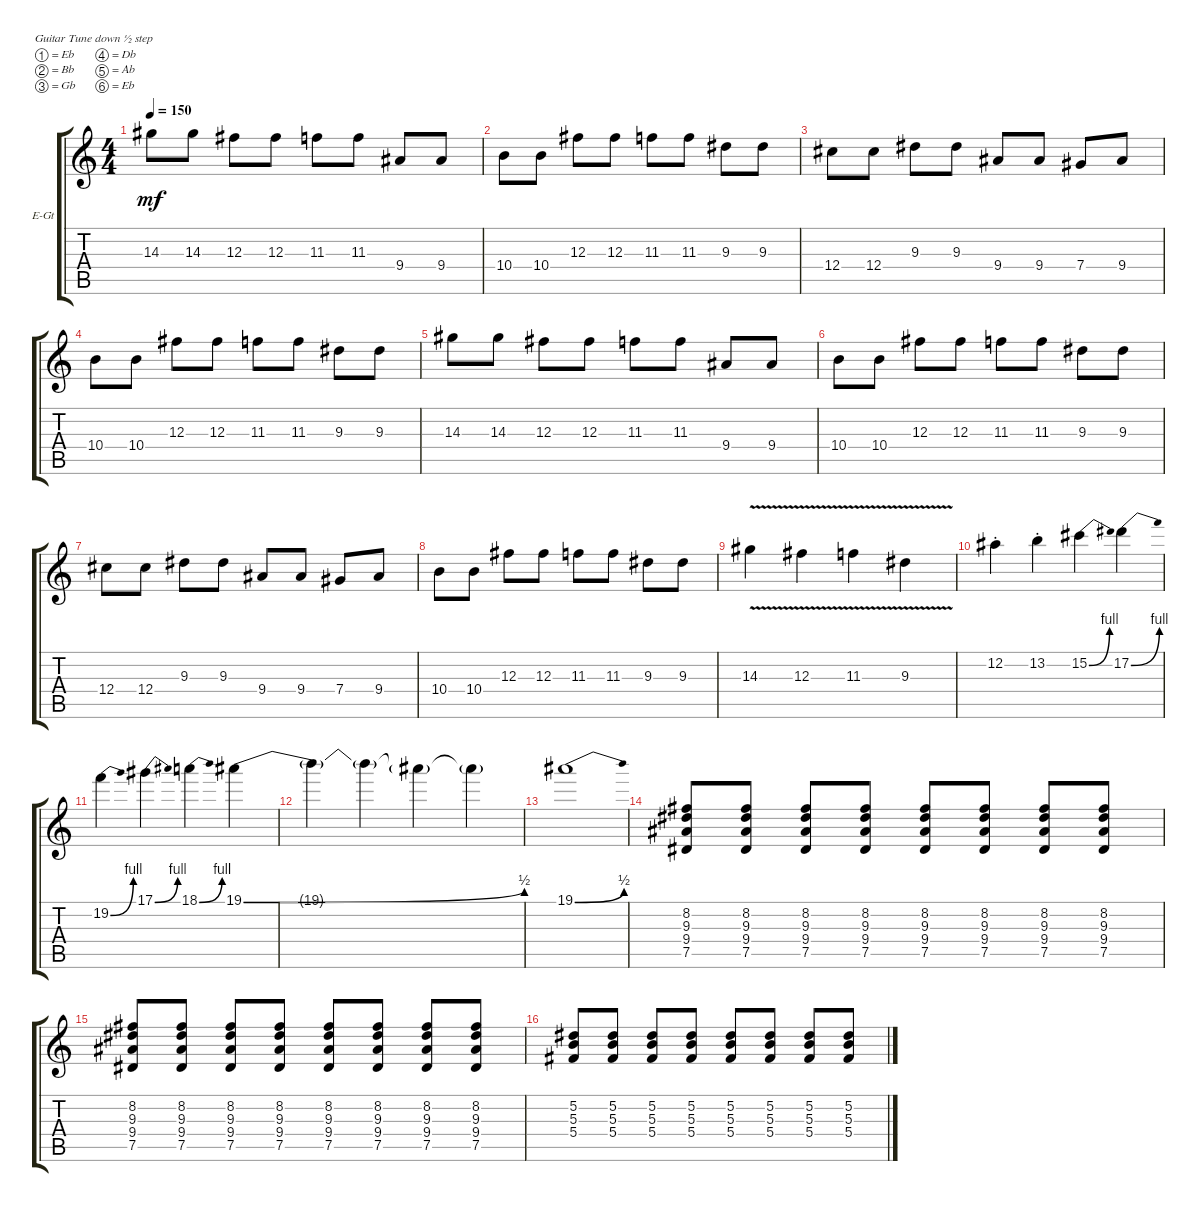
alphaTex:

\defaultSystemsLayout 4
\bracketExtendMode groupsimilarinstruments
\firstSystemTrackNameOrientation horizontal
\otherSystemsTrackNameOrientation horizontal
\track ("Electric Guitar" "E-Gt") {instrument overdrivenguitar}
\staff {score tabs}
\tuning (Eb4 Bb3 Gb3 Db3 Ab2 Eb2)
\ts (4 4)
\tempo 150
\clef g2
\ks c
14.3.8{dy mf} 14.3.8 12.3.8 12.3.8 11.3.8 11.3.8 9.4.8 9.4.8 |
10.4.8 10.4.8 12.3.8 12.3.8 11.3.8 11.3.8 9.3.8 9.3.8 |
12.4.8 12.4.8 9.3.8 9.3.8 9.4.8 9.4.8 7.4.8 9.4.8 |
10.4.8 10.4.8 12.3.8 12.3.8 11.3.8 11.3.8 9.3.8 9.3.8 |
14.3.8 14.3.8 12.3.8 12.3.8 11.3.8 11.3.8 9.4.8 9.4.8 |
10.4.8 10.4.8 12.3.8 12.3.8 11.3.8 11.3.8 9.3.8 9.3.8 |
12.4.8 12.4.8 9.3.8 9.3.8 9.4.8 9.4.8 7.4.8 9.4.8 |
10.4.8 10.4.8 12.3.8 12.3.8 11.3.8 11.3.8 9.3.8 9.3.8 |
14.3{v}.4 12.3{v}.4 11.3{v}.4 9.3{v}.4 |
12.2{st}.4 13.2{st}.4 15.2{be (bend 0 0 15 4)}.4 17.2{be (bend 0 0 15 4)}.4 |
19.2{be (bend 0 0 15 4)}.4 17.1{be (bend 0 0 15 4)}.4 18.1{be (bend 0 0 15 4)}.4 19.1{be (bend 0 0 16.2 2)}.4 |
19.1{t}.4 19.1{t}.4 19.1{t}.4 19.1{t}.4 |
19.1{be (bend 0 0 15.6 2)}.1 |
(7.5 9.4 9.3 8.2).8 (7.5 9.4 9.3 8.2).8 (7.5 9.4 9.3 8.2).8 (7.5 9.4 9.3 8.2).8 (7.5 9.4 9.3 8.2).8 (7.5 9.4 9.3 8.2).8 (7.5 9.4 9.3 8.2).8 (7.5 9.4 9.3 8.2).8 |
(7.5 9.4 9.3 8.2).8 (7.5 9.4 9.3 8.2).8 (7.5 9.4 9.3 8.2).8 (7.5 9.4 9.3 8.2).8 (7.5 9.4 9.3 8.2).8 (7.5 9.4 9.3 8.2).8 (7.5 9.4 9.3 8.2).8 (7.5 9.4 9.3 8.2).8 |
(5.4 5.3 5.2).8 (5.4 5.3 5.2).8 (5.4 5.3 5.2).8 (5.4 5.3 5.2).8 (5.4 5.3 5.2).8 (5.4 5.2 5.3).8 (5.3 5.2 5.4).8 (5.4 5.3 5.2).8
